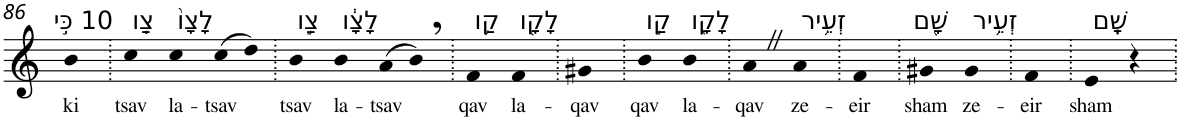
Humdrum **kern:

**kern	**text
*part1	*part1
*staff1	*staff1
*I"Piano	*
*I'Pno	*
!!LO:PB:g=z
*clefG2	*
*k[]	*
=86	=86
!LO:TX:a:t=10 כִּ֣י	!
!	!LO:LY:b
4b	ki
=87.	=87.
!LO:TX:a:t=צַ֤ו	!
!	!LO:LY:b
4cc	tsav
!LO:TX:a:t=לָצָו֙	!
!	!LO:LY:b
4cc	la-
!	!LO:LY:b
(8cc	-tsav
8dd)	.
=88.	=88.
!LO:TX:a:t=צַ֣ו	!
!	!LO:LY:b
4b	tsav
!LO:TX:a:t=לָצָ֔ו	!
!	!LO:LY:b
4b	la-
!	!LO:LY:b
(8a	-tsav
8b,)	.
=89.	=89.
!LO:TX:a:t=קַ֥ו	!
!	!LO:LY:b
4f	qav
!LO:TX:a:t=לָקָ֖ו	!
!	!LO:LY:b
4f	la-
=90.	=90.
!	!LO:LY:b
4g#X	-qav
=91.	=91.
!LO:TX:a:t=קַ֣ו	!
!	!LO:LY:b
4b	qav
!LO:TX:a:t=לָקָ֑ו	!
!	!LO:LY:b
4b	la-
=92.	=92.
!	!LO:LY:b
4aZ	-qav
!LO:TX:a:t=זְעֵ֥יר	!
!	!LO:LY:b
4a	ze-
=93.	=93.
!	!LO:LY:b
4f	-eir
=94.	=94.
!LO:TX:a:t=שָׁ֖ם	!
!	!LO:LY:b
4g#X	sham
!LO:TX:a:t=זְעֵ֥יר	!
!	!LO:LY:b
4g#	ze-
=95.	=95.
!	!LO:LY:b
4f	-eir
=96.	=96.
!LO:TX:a:t=שָֽׁם	!
!	!LO:LY:b
4e	sham
4r	.
=.	=.
*-	*-
